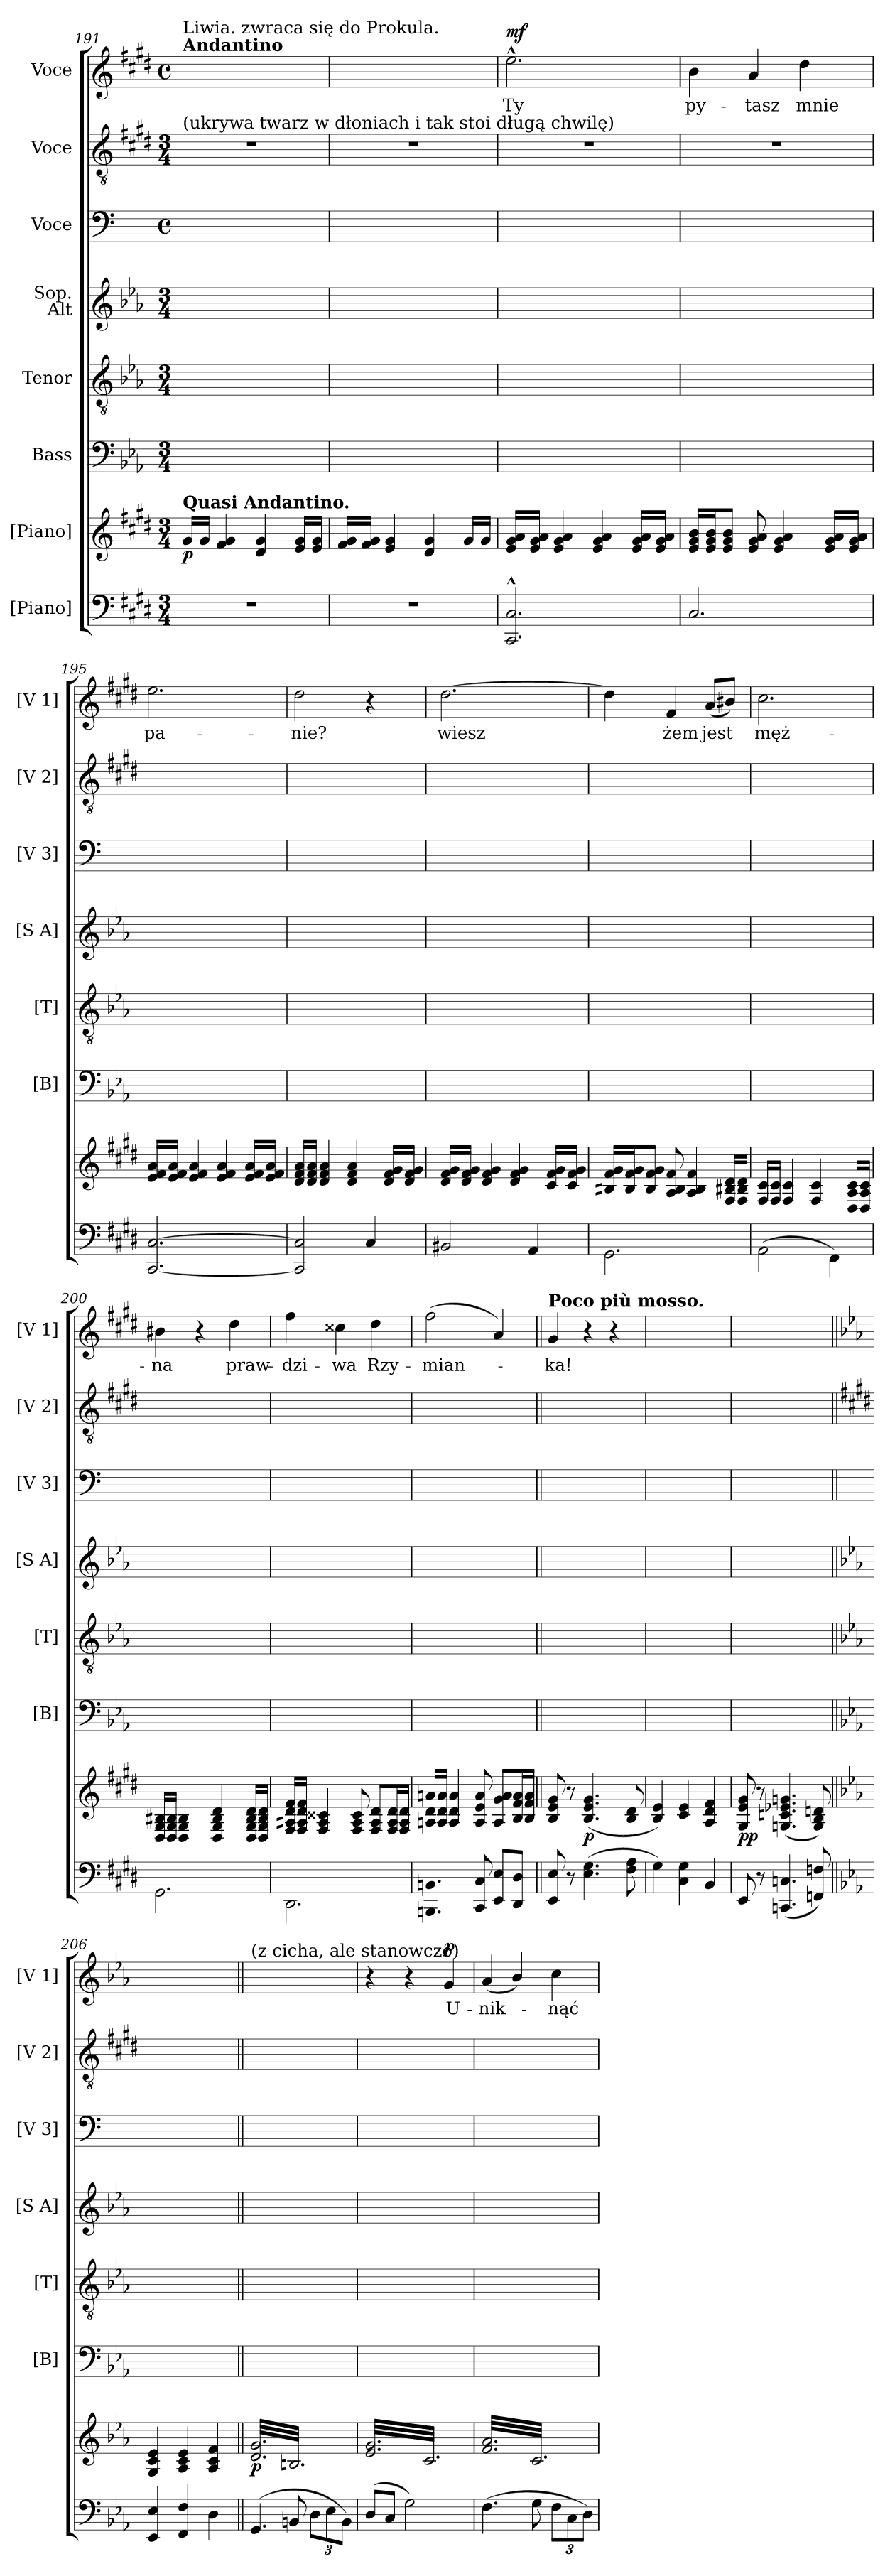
**kern	**kern	**dynam	**kern	**kern	**kern	**kern	**kern	**kern	**text	**dynam
*part8	*part7	*part7	*part6	*part5	*part4	*part3	*part2	*part1	*part1	*part1
*staff8	*staff7	*staff7	*staff6	*staff5	*staff4	*staff3	*staff2	*staff1	*staff1	*staff1
*I"[Piano]	*I"[Piano]	*	*I"Bass	*I"Tenor	*I"Sop.\nAlt	*I"Voce	*I"Voce	*I"Voce	*	*
*	*	*	*I'[B]	*I'[T]	*I'[S A]	*I'[V 3]	*I'[V 2]	*I'[V 1]	*	*
*clefF4	*clefG2	*	*clefF4	*clefGv2	*clefG2	*clefF4	*clefGv2	*clefG2	*	*
*k[f#c#g#d#]	*k[f#c#g#d#]	*	*k[b-e-a-]	*k[b-e-a-]	*k[b-e-a-]	*k[]	*k[f#c#g#d#]	*k[f#c#g#d#]	*	*
*M3/4	*M3/4	*	*M3/4	*M3/4	*M3/4	*M4/4	*M3/4	*M4/4	*	*
*	*	*	*	*	*	*met(c)	*	*met(c)	*	*
=191	=191	=191	=191	=191	=191	=191	=191	=191	=191	=191
!	!	!	!	!	!	!	!	!LO:TX:a:B:t=Andantino	!	!
!	!	!	!	!	!	!	!	!LO:TX:a:t=Liwia. zwraca się do Prokula.	!	!
!	!	!	!	!	!	!	!LO:TX:a:t=(ukrywa twarz w dłoniach i tak stoi długą chwilę)	!	!	!
!	!LO:TX:a:B:t=Quasi Andantino.	!	!	!	!	!	!	!	!	!
2.r	16g#/LL	p	2.ryy	2.ryy	2.ryy	2.ryy	2.r	2.r	.	.
.	16g#/JJ	.	.	.	.	.	.	.	.	.
.	4f#/ 4g#/	.	.	.	.	.	.	.	.	.
.	4d#/ 4g#/	.	.	.	.	.	.	.	.	.
.	16e/ 16g#/LL	.	.	.	.	.	.	.	.	.
.	16e/ 16g#/JJ	.	.	.	.	.	.	.	.	.
=192	=192	=192	=192	=192	=192	=192	=192	=192	=192	=192
2.r	16f#/ 16g#/LL	.	2.ryy	2.ryy	2.ryy	2.ryy	2.r	2.r	.	.
.	16f#/ 16g#/JJ	.	.	.	.	.	.	.	.	.
.	4e/ 4g#/	.	.	.	.	.	.	.	.	.
.	4d#/ 4g#/	.	.	.	.	.	.	.	.	.
.	16g#/LL	.	.	.	.	.	.	.	.	.
.	16g#/JJ	.	.	.	.	.	.	.	.	.
=193	=193	=193	=193	=193	=193	=193	=193	=193	=193	=193
!	!	!	!	!	!	!	!	!	!	!LO:DY:a
2.CC#^^/ 2.C#^^/	16e/ 16g#/ 16a/LL	.	2.ryy	2.ryy	2.ryy	2.ryy	2.r	2.ee^^\	Ty	mf
.	16e/ 16g#/ 16a/JJ	.	.	.	.	.	.	.	.	.
.	4e/ 4g#/ 4a/	.	.	.	.	.	.	.	.	.
.	4e/ 4g#/ 4a/	.	.	.	.	.	.	.	.	.
.	16e/ 16g#/ 16a/LL	.	.	.	.	.	.	.	.	.
.	16e/ 16g#/ 16a/JJ	.	.	.	.	.	.	.	.	.
=194	=194	=194	=194	=194	=194	=194	=194	=194	=194	=194
2.C#/	16e/ 16g#/ 16b/LL	.	2.ryy	2.ryy	2.ryy	2.ryy	2.r	4b\	py-	.
.	16e/ 16g#/ 16b/J	.	.	.	.	.	.	.	.	.
.	8e/ 8g#/ 8b/J	.	.	.	.	.	.	.	.	.
.	8e/ 8g#/ 8a/	.	.	.	.	.	.	4a/	-tasz	.
.	4e/ 4g#/ 4a/	.	.	.	.	.	.	.	.	.
.	.	.	.	.	.	.	.	4dd#\	mnie	.
.	16e/ 16g#/ 16a/LL	.	.	.	.	.	.	.	.	.
.	16e/ 16g#/ 16a/JJ	.	.	.	.	.	.	.	.	.
=195	=195	=195	=195	=195	=195	=195	=195	=195	=195	=195
[2.CC#/ [2.C#/	16e/ 16f#/ 16a/LL	.	2.ryy	2.ryy	2.ryy	2.ryy	2.ryy	2.ee\	pa-	.
.	16e/ 16f#/ 16a/JJ	.	.	.	.	.	.	.	.	.
.	4e/ 4f#/ 4a/	.	.	.	.	.	.	.	.	.
.	4e/ 4f#/ 4a/	.	.	.	.	.	.	.	.	.
.	16e/ 16f#/ 16a/LL	.	.	.	.	.	.	.	.	.
.	16e/ 16f#/ 16a/JJ	.	.	.	.	.	.	.	.	.
=196	=196	=196	=196	=196	=196	=196	=196	=196	=196	=196
2CC#]/ 2C#]/	16d#/ 16f#/ 16a/LL	.	2.ryy	2.ryy	2.ryy	2.ryy	2.ryy	2dd#\	-nie?	.
.	16d#/ 16f#/ 16a/JJ	.	.	.	.	.	.	.	.	.
.	4d#/ 4f#/ 4a/	.	.	.	.	.	.	.	.	.
.	4d#/ 4f#/ 4a/	.	.	.	.	.	.	.	.	.
4C#/	.	.	.	.	.	.	.	4r	.	.
.	16d#/ 16f#/ 16g#/LL	.	.	.	.	.	.	.	.	.
.	16d#/ 16f#/ 16g#/JJ	.	.	.	.	.	.	.	.	.
=197	=197	=197	=197	=197	=197	=197	=197	=197	=197	=197
2BB#X/	16d#/ 16f#/ 16g#/LL	.	2.ryy	2.ryy	2.ryy	2.ryy	2.ryy	[2.dd#\	wiesz	.
.	16d#/ 16f#/ 16g#/JJ	.	.	.	.	.	.	.	.	.
.	4d#/ 4f#/ 4g#/	.	.	.	.	.	.	.	.	.
.	4d#/ 4f#/ 4g#/	.	.	.	.	.	.	.	.	.
4AA/	.	.	.	.	.	.	.	.	.	.
.	16c#/ 16f#/ 16g#/LL	.	.	.	.	.	.	.	.	.
.	16c#/ 16f#/ 16g#/JJ	.	.	.	.	.	.	.	.	.
=198	=198	=198	=198	=198	=198	=198	=198	=198	=198	=198
2.GG#\	16B#X/ 16f#/ 16g#/LL	.	2.ryy	2.ryy	2.ryy	2.ryy	2.ryy	4dd#\]	.	.
.	16B#/ 16f#/ 16g#/J	.	.	.	.	.	.	.	.	.
.	8B#/ 8f#/ 8g#/J	.	.	.	.	.	.	.	.	.
.	8A/ 8B#/ 8f#/	.	.	.	.	.	.	4f#/	żem	.
.	4A/ 4B#/ 4f#/	.	.	.	.	.	.	.	.	.
.	.	.	.	.	.	.	.	(8a/L	jest	.
.	16F#/ 16B#X/ 16d#/LL	.	.	.	.	.	.	8b#X/J)	.	.
.	16F#/ 16B#/ 16d#/JJ	.	.	.	.	.	.	.	.	.
=199	=199	=199	=199	=199	=199	=199	=199	=199	=199	=199
(2AA\	16F#/ 16c#/LL	.	2.ryy	2.ryy	2.ryy	2.ryy	2.ryy	2.cc#\	męż-	.
.	16F#/ 16c#/JJ	.	.	.	.	.	.	.	.	.
.	4F#/ 4c#/	.	.	.	.	.	.	.	.	.
.	4F#/ 4c#/	.	.	.	.	.	.	.	.	.
4FF#\)	.	.	.	.	.	.	.	.	.	.
.	16D#/ 16A/ 16c#/LL	.	.	.	.	.	.	.	.	.
.	16D#/ 16A/ 16c#/JJ	.	.	.	.	.	.	.	.	.
=200	=200	=200	=200	=200	=200	=200	=200	=200	=200	=200
2.GG#\	16D#/ 16G#/ 16B#X/LL	.	2.ryy	2.ryy	2.ryy	2.ryy	2.ryy	4b#X\	-na	.
.	16D#/ 16G#/ 16B#/JJ	.	.	.	.	.	.	.	.	.
.	4D#/ 4G#/ 4B#/	.	.	.	.	.	.	.	.	.
.	.	.	.	.	.	.	.	4r	.	.
.	4D#/ 4G#/ 4B#/ 4d#/	.	.	.	.	.	.	.	.	.
.	.	.	.	.	.	.	.	4dd#\	praw-	.
.	16D#/ 16G#/ 16B#/ 16d#/LL	.	.	.	.	.	.	.	.	.
.	16D#/ 16G#/ 16B#/ 16d#/JJ	.	.	.	.	.	.	.	.	.
=201	=201	=201	=201	=201	=201	=201	=201	=201	=201	=201
2.DD#\	16F#/ 16A#X/ 16d#/ 16f#/LL	.	2.ryy	2.ryy	2.ryy	2.ryy	2.ryy	4ff#\	-dzi-	.
.	16F#/ 16A#/ 16d#/ 16f#/JJ	.	.	.	.	.	.	.	.	.
.	4F#/ 4A#/ 4c##X/	.	.	.	.	.	.	.	.	.
.	.	.	.	.	.	.	.	4cc##X\	-wa	.
.	8F#/ 8A#/ 8c##/	.	.	.	.	.	.	.	.	.
.	8F#/ 8A#/ 8d#/L	.	.	.	.	.	.	4dd#\	Rzy-	.
.	16F#/ 16A#/ 16d#/L	.	.	.	.	.	.	.	.	.
.	16F#/ 16A#/ 16d#/JJ	.	.	.	.	.	.	.	.	.
=202	=202	=202	=202	=202	=202	=202	=202	=202	=202	=202
4.BBBn/ 4.BBn/	16An/ 16d#/ 16an/LL	.	2.ryy	2.ryy	2.ryy	2.ryy	2.ryy	(2ff#\	-mian-	.
.	16A/ 16d#/ 16a/JJ	.	.	.	.	.	.	.	.	.
.	4A/ 4d#/ 4a/	.	.	.	.	.	.	.	.	.
8CC#/ 8C#/	8A/ 8e/ 8a/	.	.	.	.	.	.	.	.	.
8EE/ 8E/L	8A/ 8g#/ 8a/L	.	.	.	.	.	.	4a/)	.	.
8DD#/ 8D#/J	16B/ 16f#/ 16a/L	.	.	.	.	.	.	.	.	.
.	16B/ 16f#/ 16a/JJ	.	.	.	.	.	.	.	.	.
=203||	=203||	=203||	=203||	=203||	=203||	=203||	=203||	=203||	=203||	=203||
!	!	!	!	!	!	!	!	!LO:TX:a:B:t=Poco più mosso.	!	!
8EE/ 8E/	8B/ 8e/ 8g#/	.	2.ryy	2.ryy	2.ryy	2.ryy	2.ryy	4g#/	-ka!	.
8r	8r	.	.	.	.	.	.	.	.	.
(4.E\ 4.G#\	(4.B/ 4.e/ 4.g#/	p	.	.	.	.	.	4r	.	.
.	.	.	.	.	.	.	.	4r	.	.
8F#\ 8A\	8B/ 8d#/	.	.	.	.	.	.	.	.	.
=204	=204	=204	=204	=204	=204	=204	=204	=204	=204	=204
4G#\)	4B/ 4e/)	.	2.ryy	2.ryy	2.ryy	2.ryy	2.ryy	2.r	.	.
4C#\ 4G#\	4c#/ 4e/	.	.	.	.	.	.	.	.	.
4BB/	4A/ 4d#/ 4f#/	.	.	.	.	.	.	.	.	.
=205	=205	=205	=205	=205	=205	=205	=205	=205	=205	=205
8EE/	8G#/ 8e/ 8g#/	pp	2.ryy	2.ryy	2.ryy	2.ryy	2.ryy	2.r	.	.
8r	8r	.	.	.	.	.	.	.	.	.
(4.CCn/ 4.Cn/	(>4.Gn/ 4.cn/ 4.e-X/ 4.gn/	.	.	.	.	.	.	.	.	.
8FFn/ 8Fn/)	8G/ 8B/ 8dn/)	.	.	.	.	.	.	.	.	.
=206||	=206||	=206||	=206||	=206||	=206||	=206||	=206||	=206||	=206||	=206||
*k[b-e-a-]	*k[b-e-a-]	*	*	*	*	*	*	*k[b-e-a-]	*	*
4EE-/ 4E-/	4G/ 4c/ 4e-/	.	2.ryy	2.ryy	2.ryy	2.ryy	2.ryy	2.r	.	.
4FF/ 4F/	4A-/ 4c/ 4e-/	.	.	.	.	.	.	.	.	.
4D\	4A-/ 4c/ 4f/	.	.	.	.	.	.	.	.	.
=207||	=207||	=207||	=207||	=207||	=207||	=207||	=207||	=207||	=207||	=207||
!	!	!	!	!	!	!	!	!LO:TX:a:t=(z cicha, ale stanowczo)	!	!
!	!LO:TX:a:B:t=Molto moderato.	!	!	!	!	!	!	!	!	!
*	*tremolo	*	*	*	*	*	*	*	*	*
(4.GG/	32d/ 32g/LLL	p	2.ryy	2.ryy	2.ryy	2.ryy	2.ryy	2.r	.	.
.	32Bn/	.	.	.	.	.	.	.	.	.
.	32d/ 32g/	.	.	.	.	.	.	.	.	.
.	32Bn/	.	.	.	.	.	.	.	.	.
.	32d/ 32g/	.	.	.	.	.	.	.	.	.
.	32Bn/	.	.	.	.	.	.	.	.	.
.	32d/ 32g/	.	.	.	.	.	.	.	.	.
.	32Bn/	.	.	.	.	.	.	.	.	.
.	32d/ 32g/	.	.	.	.	.	.	.	.	.
.	32Bn/	.	.	.	.	.	.	.	.	.
.	32d/ 32g/	.	.	.	.	.	.	.	.	.
.	32Bn/	.	.	.	.	.	.	.	.	.
8BBn/	32d/ 32g/	.	.	.	.	.	.	.	.	.
.	32Bn/	.	.	.	.	.	.	.	.	.
.	32d/ 32g/	.	.	.	.	.	.	.	.	.
.	32Bn/	.	.	.	.	.	.	.	.	.
*Xbrackettup	*	*	*	*	*	*	*	*	*	*
12D\L	32d/ 32g/	.	.	.	.	.	.	.	.	.
.	32Bn/	.	.	.	.	.	.	.	.	.
.	32d/ 32g/	.	.	.	.	.	.	.	.	.
12E-\	.	.	.	.	.	.	.	.	.	.
.	32Bn/	.	.	.	.	.	.	.	.	.
.	32d/ 32g/	.	.	.	.	.	.	.	.	.
.	32Bn/	.	.	.	.	.	.	.	.	.
12BB\J)	.	.	.	.	.	.	.	.	.	.
.	32d/ 32g/	.	.	.	.	.	.	.	.	.
.	32Bn/JJJ	.	.	.	.	.	.	.	.	.
=208	=208	=208	=208	=208	=208	=208	=208	=208	=208	=208
(<8D/L	32e-/ 32g/LLL	.	2.ryy	2.ryy	2.ryy	2.ryy	2.ryy	4r	.	.
.	32c/	.	.	.	.	.	.	.	.	.
.	32e-/ 32g/	.	.	.	.	.	.	.	.	.
.	32c/	.	.	.	.	.	.	.	.	.
8C/J	32e-/ 32g/	.	.	.	.	.	.	.	.	.
.	32c/	.	.	.	.	.	.	.	.	.
.	32e-/ 32g/	.	.	.	.	.	.	.	.	.
.	32c/	.	.	.	.	.	.	.	.	.
2G\)	32e-/ 32g/	.	.	.	.	.	.	4r	.	.
.	32c/	.	.	.	.	.	.	.	.	.
.	32e-/ 32g/	.	.	.	.	.	.	.	.	.
.	32c/	.	.	.	.	.	.	.	.	.
.	32e-/ 32g/	.	.	.	.	.	.	.	.	.
.	32c/	.	.	.	.	.	.	.	.	.
.	32e-/ 32g/	.	.	.	.	.	.	.	.	.
.	32c/	.	.	.	.	.	.	.	.	.
!	!	!	!	!	!	!	!	!	!	!LO:DY:a
.	32e-/ 32g/	.	.	.	.	.	.	4g/	U-	p
.	32c/	.	.	.	.	.	.	.	.	.
.	32e-/ 32g/	.	.	.	.	.	.	.	.	.
.	32c/	.	.	.	.	.	.	.	.	.
.	32e-/ 32g/	.	.	.	.	.	.	.	.	.
.	32c/	.	.	.	.	.	.	.	.	.
.	32e-/ 32g/	.	.	.	.	.	.	.	.	.
.	32c/JJJ	.	.	.	.	.	.	.	.	.
=209	=209	=209	=209	=209	=209	=209	=209	=209	=209	=209
(4.F\	32f/ 32a-/LLL	.	2.ryy	2.ryy	2.ryy	2.ryy	2.ryy	(4a-/	-nik-	.
.	32c/	.	.	.	.	.	.	.	.	.
.	32f/ 32a-/	.	.	.	.	.	.	.	.	.
.	32c/	.	.	.	.	.	.	.	.	.
.	32f/ 32a-/	.	.	.	.	.	.	.	.	.
.	32c/	.	.	.	.	.	.	.	.	.
.	32f/ 32a-/	.	.	.	.	.	.	.	.	.
.	32c/	.	.	.	.	.	.	.	.	.
.	32f/ 32a-/	.	.	.	.	.	.	4b-/)	.	.
.	32c/	.	.	.	.	.	.	.	.	.
.	32f/ 32a-/	.	.	.	.	.	.	.	.	.
.	32c/	.	.	.	.	.	.	.	.	.
8G\	32f/ 32a-/	.	.	.	.	.	.	.	.	.
.	32c/	.	.	.	.	.	.	.	.	.
.	32f/ 32a-/	.	.	.	.	.	.	.	.	.
.	32c/	.	.	.	.	.	.	.	.	.
12F\L	32f/ 32a-/	.	.	.	.	.	.	4cc\	-nąć	.
.	32c/	.	.	.	.	.	.	.	.	.
.	32f/ 32a-/	.	.	.	.	.	.	.	.	.
12C\	.	.	.	.	.	.	.	.	.	.
.	32c/	.	.	.	.	.	.	.	.	.
.	32f/ 32a-/	.	.	.	.	.	.	.	.	.
.	32c/	.	.	.	.	.	.	.	.	.
12D\J)	.	.	.	.	.	.	.	.	.	.
.	32f/ 32a-/	.	.	.	.	.	.	.	.	.
.	32c/JJJ	.	.	.	.	.	.	.	.	.
*	*Xtremolo	*	*	*	*	*	*	*	*	*
.	.	.	.	.	.	.	.	.	.	.
.	.	.	.	.	.	.	.	.	.	.
.	.	.	.	.	.	.	.	.	.	.
.	.	.	.	.	.	.	.	.	.	.
.	.	.	.	.	.	.	.	.	.	.
.	.	.	.	.	.	.	.	.	.	.
.	.	.	.	.	.	.	.	.	.	.
.	.	.	.	.	.	.	.	.	.	.
.	.	.	.	.	.	.	.	.	.	.
.	.	.	.	.	.	.	.	.	.	.
.	.	.	.	.	.	.	.	.	.	.
.	.	.	.	.	.	.	.	.	.	.
=	=	=	=	=	=	=	=	=	=	=
*-	*-	*-	*-	*-	*-	*-	*-	*-	*-	*-
